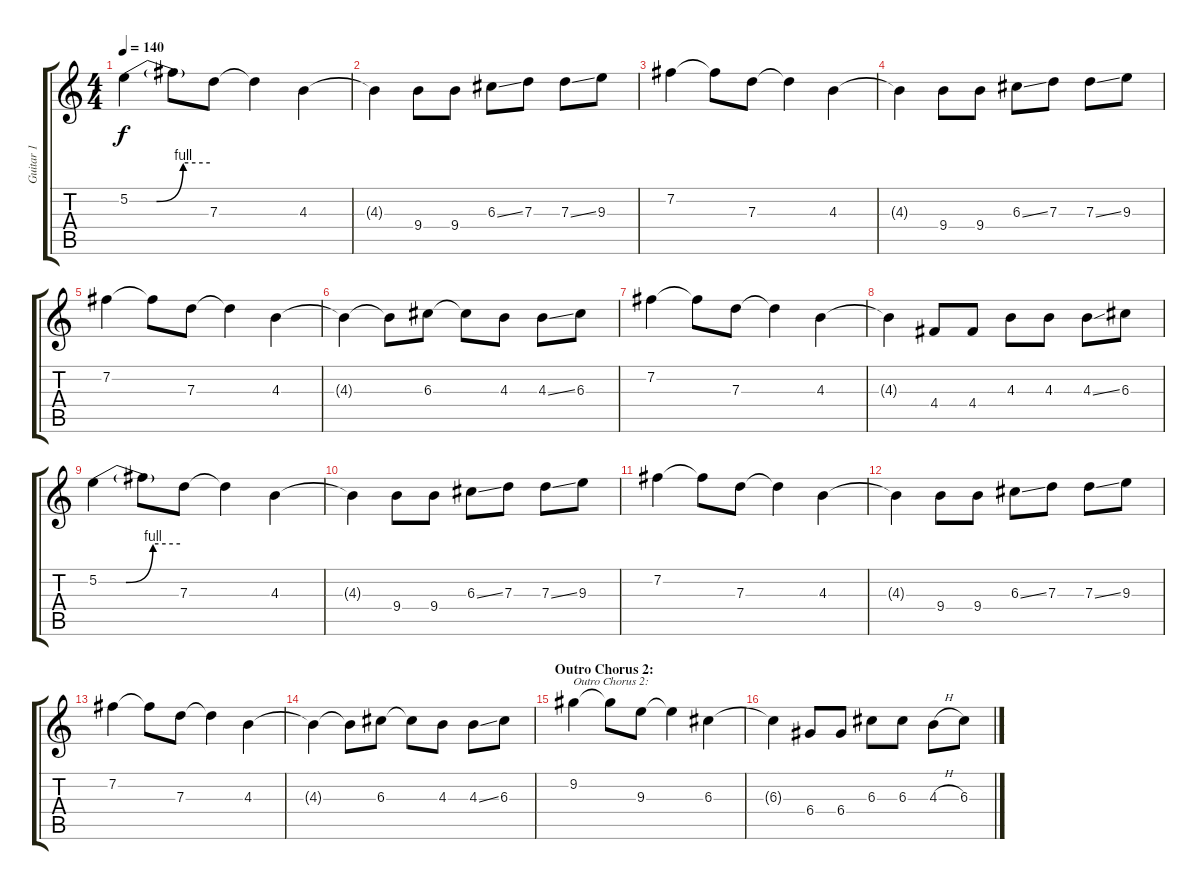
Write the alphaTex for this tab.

\track ("Guitar 1" "Guitar 1") {instrument distortionguitar}
\staff {score tabs}
\tuning (E4 B3 G3 D3 A2 E2) {hide}
\ts (4 4)
\tempo 140
\clef g2
\ks c
5.2{be (custom 0 0 20 0 40 4 60 4)}.4{dy f} 5.2{t}.8 7.3.8 7.3{t}.4 4.3.4 |
4.3{t}.4 9.4.8 9.4.8 6.3{ss}.8 7.3.8 7.3{ss}.8 9.3.8 |
7.2.4 7.2{t}.8 7.3.8 7.3{t}.4 4.3.4 |
4.3{t}.4 9.4.8 9.4.8 6.3{ss}.8 7.3.8 7.3{ss}.8 9.3.8 |
7.2.4 7.2{t}.8 7.3.8 7.3{t}.4 4.3.4 |
4.3{t}.4 4.3{t}.8 6.3.8 6.3{t}.8 4.3.8 4.3{ss}.8 6.3.8 |
7.2.4 7.2{t}.8 7.3.8 7.3{t}.4 4.3.4 |
4.3{t}.4 4.4.8 4.4.8 4.3.8 4.3.8 4.3{ss}.8 6.3.8 |
5.2{be (custom 0 0 20 0 40 4 60 4)}.4 5.2{t}.8 7.3.8 7.3{t}.4 4.3.4 |
4.3{t}.4 9.4.8 9.4.8 6.3{ss}.8 7.3.8 7.3{ss}.8 9.3.8 |
7.2.4 7.2{t}.8 7.3.8 7.3{t}.4 4.3.4 |
4.3{t}.4 9.4.8 9.4.8 6.3{ss}.8 7.3.8 7.3{ss}.8 9.3.8 |
7.2.4 7.2{t}.8 7.3.8 7.3{t}.4 4.3.4 |
4.3{t}.4 4.3{t}.8 6.3.8 6.3{t}.8 4.3.8 4.3{ss}.8 6.3.8 |
\section ("" "Outro Chorus 2:")
9.2.4{txt "Outro Chorus 2:"} 9.2{t}.8 9.3.8 9.3{t}.4 6.3.4 |
6.3{t}.4 6.4.8 6.4.8 6.3.8 6.3.8 4.3{h}.8 6.3.8
